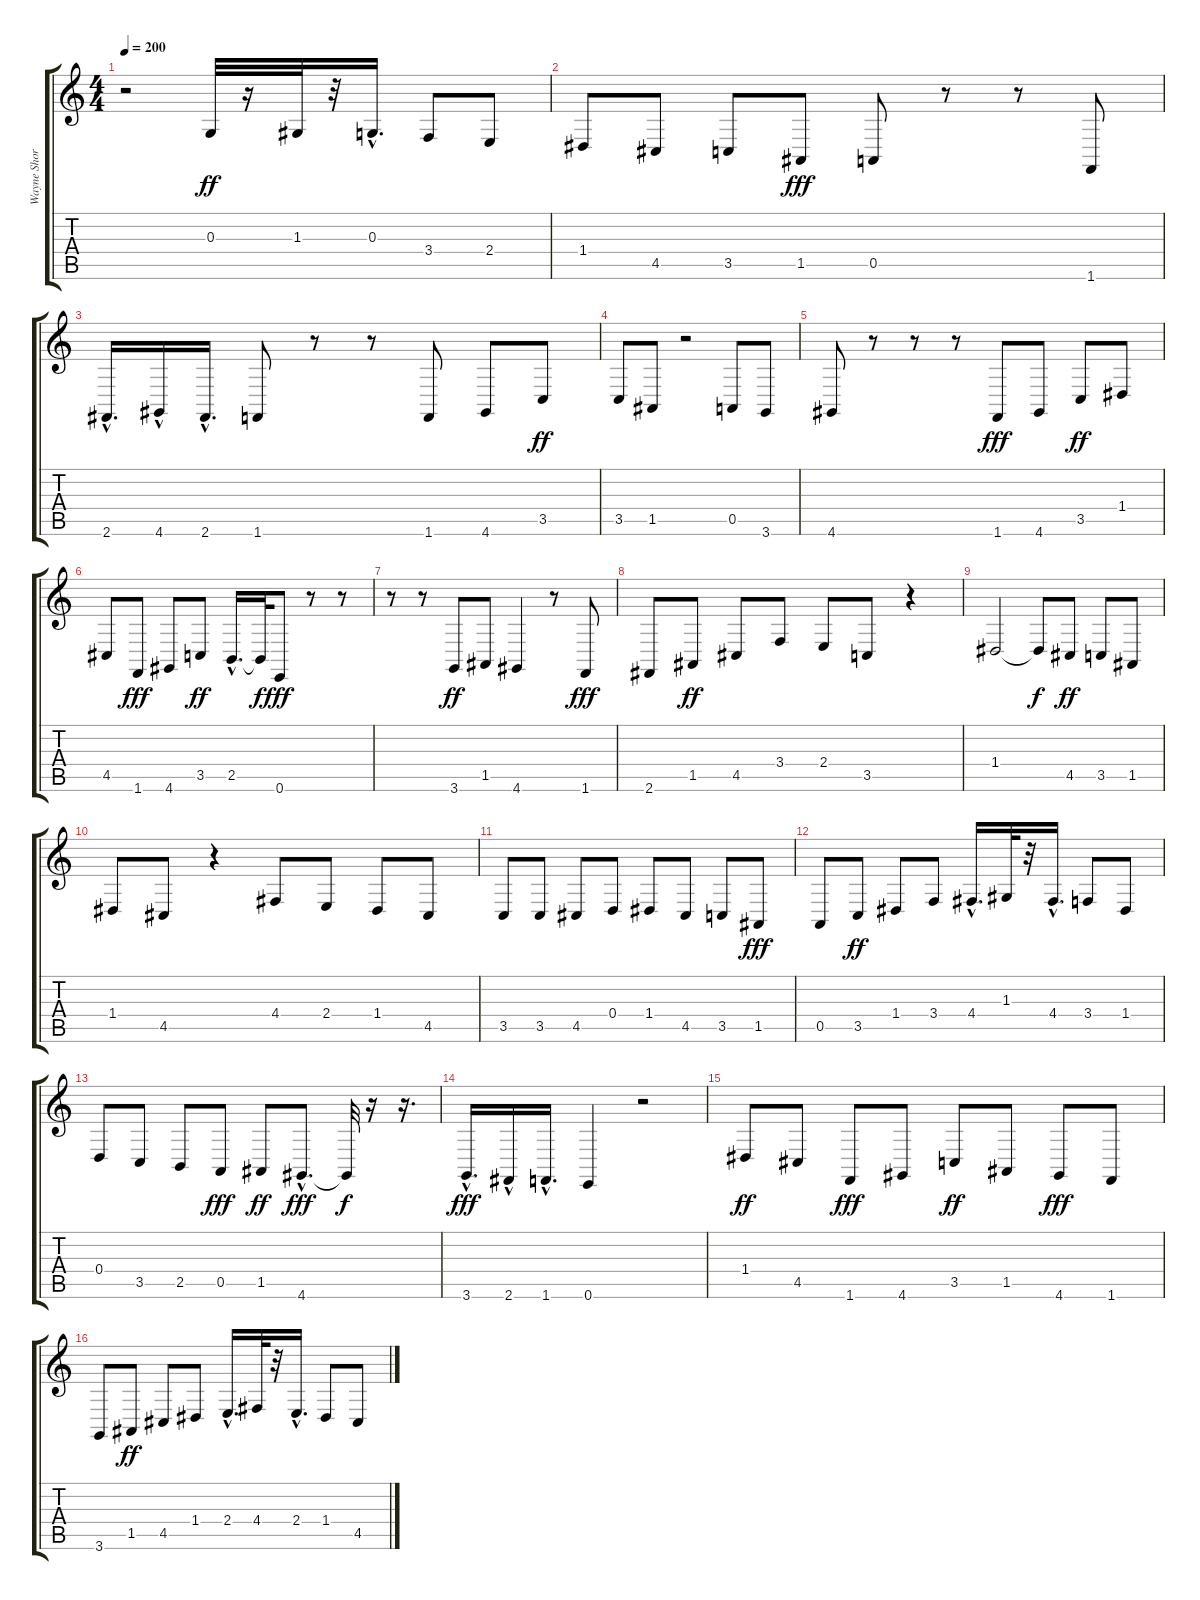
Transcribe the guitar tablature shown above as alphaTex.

\track ("Wayne Shorter" "Wayne Shor") {instrument tenorsax}
\staff {score tabs}
\tuning (E4 B3 G3 D3 A2 E2) {hide}
\ts (4 4)
\tempo 200
\clef g2
\ks c
r.2{dy ff instrument tenorsax} 0.3.32 r.16 1.3.32 r.32 0.3{hac}.16{d} 3.4.8 2.4.8 |
1.4.8 4.5.8 3.5.8 1.5.8{dy fff} 0.5.8 r.8 r.8 1.6.8 |
2.6{hac}.16{d} 4.6{hac}.16 2.6{hac}.16{d} 1.6.8 r.8 r.8 1.6.8 4.6.8 3.5.8{dy ff} |
3.5.8 1.5.8 r.2 0.5.8 3.6.8 |
4.6.8 r.8 r.8 r.8 1.6.8{dy fff} 4.6.8 3.5.8{dy ff} 1.4.8 |
4.5.8 1.6.8{dy fff} 4.6.8 3.5.8{dy ff} 2.5{hac}.16{d} 2.5{t}.32{dy f} 0.6.8{dy fff} r.8 r.8 |
r.8 r.8 3.6.8{dy ff} 1.5.8 4.6.4 r.8 1.6.8{dy fff} |
2.6.8 1.5.8{dy ff} 4.5.8 3.4.8 2.4.8 3.5.8 r.4 |
1.4.2 1.4{t}.8{dy f} 4.5.8{dy ff} 3.5.8 1.5.8 |
1.4.8 4.5.8 r.4 4.4.8 2.4.8 1.4.8 4.5.8 |
3.5.8 3.5.8 4.5.8 0.4.8 1.4.8 4.5.8 3.5.8 1.5.8{dy fff} |
0.5.8 3.5.8{dy ff} 1.4.8 3.4.8 4.4{hac}.16{d} 1.3.32 r.32 4.4{hac}.16{d} 3.4.8 1.4.8 |
0.4.8 3.5.8 2.5.8 0.5.8{dy fff} 1.5.8{dy ff} 4.6{hac}.8{d dy fff} 4.6{t}.32{dy f} r.16 r.16{d} |
3.6{hac}.16{d dy fff} 2.6{hac}.16 1.6{hac}.16{d} 0.6.4 r.2 |
1.4.8{dy ff} 4.5.8 1.6.8{dy fff} 4.6.8 3.5.8{dy ff} 1.5.8 4.6.8{dy fff} 1.6.8 |
3.6.8 1.5.8{dy ff} 4.5.8 1.4.8 2.4{hac}.16{d} 4.4.32 r.32 2.4{hac}.16{d} 1.4.8 4.5.8
